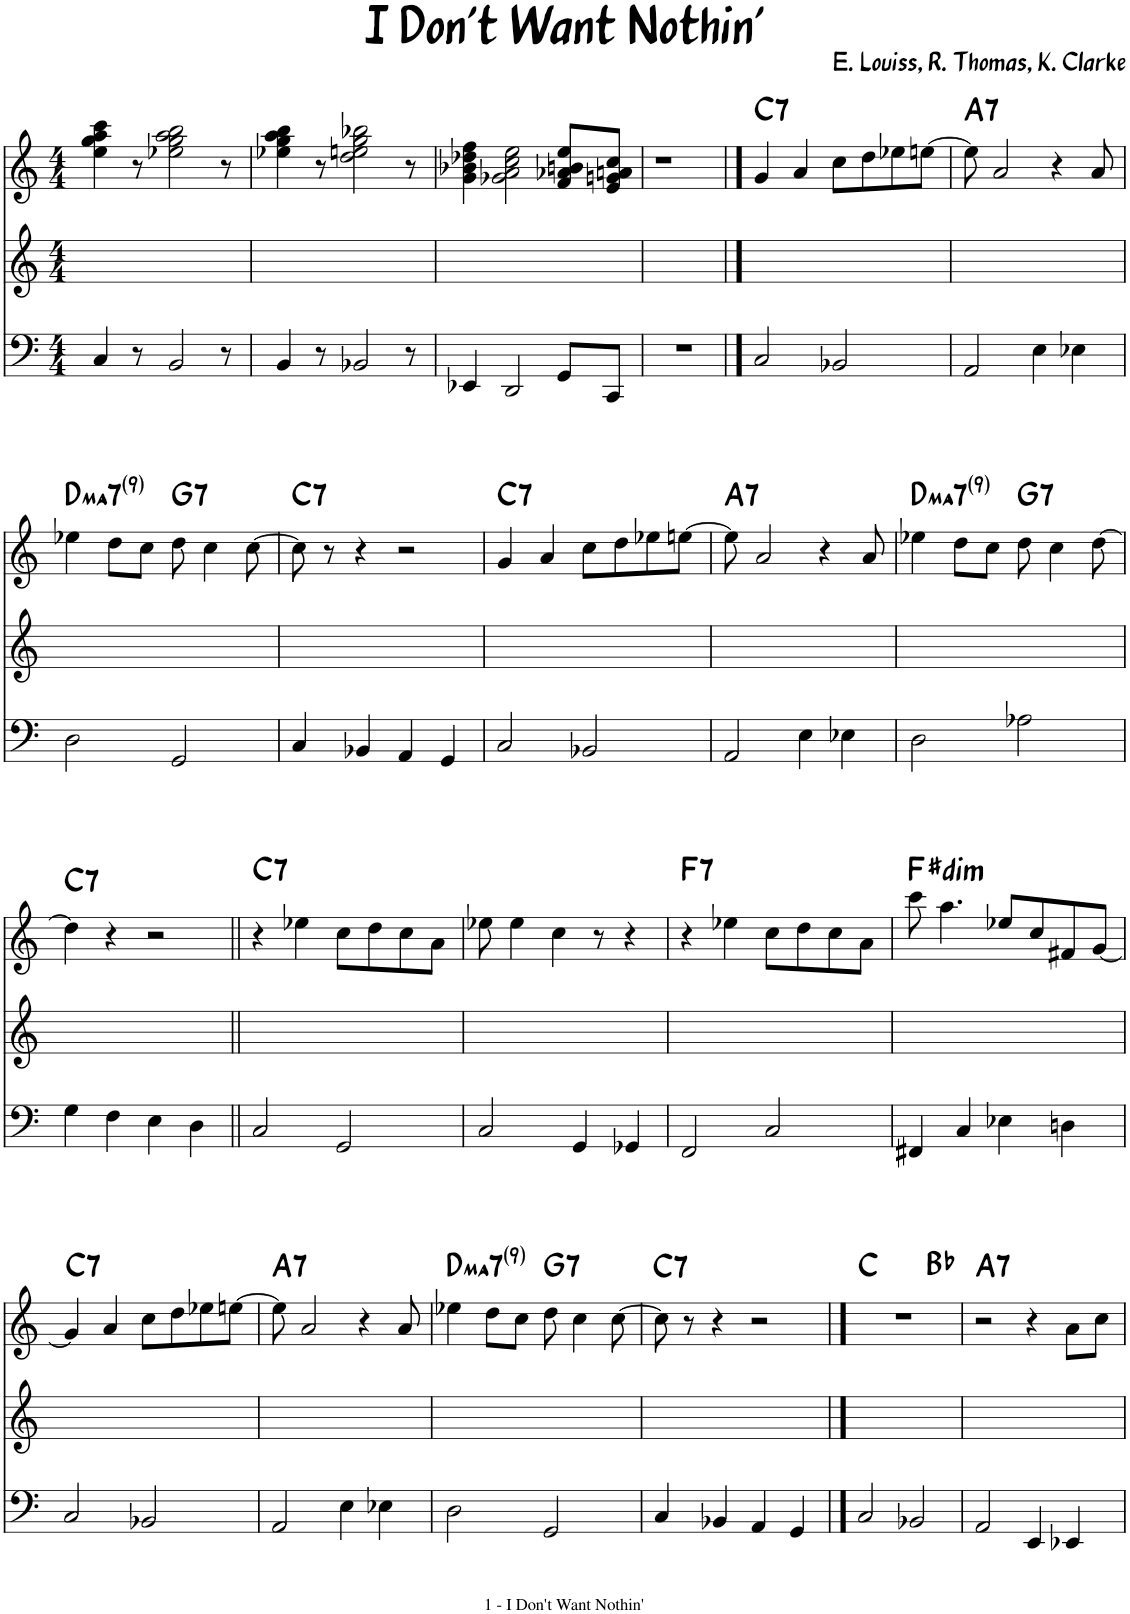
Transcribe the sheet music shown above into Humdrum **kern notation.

**kern	**kern	**kern	**harte
*part3	*part2	*part1	*part1
*staff3	*staff2	*staff1	*
*I"Fretless Electric Bass	*I"Piano	*I"Electronic Organ	*
*	*I'Pno	*I'Elec Org	*
*clefF4	*clefG2	*clefG2	*
*k[]	*k[]	*k[]	*
*M4/4	*M4/4	*M4/4	*
=1	=1	=1	=1
4C/	1ryy	4ee\ 4gg\ 4aa\ 4ccc\	.
8r	.	8r	.
2BB/	.	2ee-X\ 2gg\ 2aa\ 2bb\	.
8r	.	8r	.
=2	=2	=2	=2
4BB/	1ryy	4ee-X\ 4gg\ 4aa\ 4bb\	.
8r	.	8r	.
2BB-X/	.	2dd\ 2een\ 2gg\ 2bb-X\	.
8r	.	8r	.
=3	=3	=3	=3
4EE-X/	1ryy	4g\ 4b-X\ 4dd-X\ 4ff\	.
2DD/	.	2g-X\ 2a\ 2cc\ 2ee\	.
8GG/L	.	8f/ 8a-X/ 8bn/ 8ee/L	.
8CC/J	.	8e/ 8gn/ 8an/ 8cc/J	.
=4	=4	=4	=4
1r	1ryy	1r	.
==5	==5	==5	==5
!	!	!	!LO:H:kt=7
2C/	1ryy	4g/	C:7
.	.	4a/	.
2BB-X/	.	8cc\L	.
.	.	8dd\	.
.	.	8ee-X\	.
.	.	[8een\J	.
=6	=6	=6	=6
!	!	!	!LO:H:kt=7
2AA/	1ryy	8ee\]	A:7
.	.	2a/	.
4E\	.	.	.
.	.	4r	.
4E-X\	.	.	.
.	.	8a/	.
!!LO:LB:g=z
=7	=7	=7	=7
!	!	!	!LO:H:kt=ma7
2D\	1ryy	4ee-X\	D:maj7(9)
.	.	8dd\L	.
.	.	8cc\J	.
!	!	!	!LO:H:kt=7
2GG/	.	8dd\	G:7
.	.	4cc\	.
.	.	[8cc\	.
=8	=8	=8	=8
!	!	!	!LO:H:kt=7
4C/	1ryy	8cc\]	C:7
.	.	8r	.
4BB-X/	.	4r	.
4AA/	.	2r	.
4GG/	.	.	.
=9	=9	=9	=9
!	!	!	!LO:H:kt=7
2C/	1ryy	4g/	C:7
.	.	4a/	.
2BB-X/	.	8cc\L	.
.	.	8dd\	.
.	.	8ee-X\	.
.	.	[8een\J	.
=10	=10	=10	=10
!	!	!	!LO:H:kt=7
2AA/	1ryy	8ee\]	A:7
.	.	2a/	.
4E\	.	.	.
.	.	4r	.
4E-X\	.	.	.
.	.	8a/	.
=11	=11	=11	=11
!	!	!	!LO:H:kt=ma7
2D\	1ryy	4ee-X\	D:maj7(9)
.	.	8dd\L	.
.	.	8cc\J	.
!	!	!	!LO:H:kt=7
2A-X\	.	8dd\	G:7
.	.	4cc\	.
.	.	[8dd\	.
!!LO:LB:g=z
=12	=12	=12	=12
!	!	!	!LO:H:kt=7
4G\	1ryy	4dd\]	C:7
4F\	.	4r	.
4E\	.	2r	.
4D\	.	.	.
=13||	=13||	=13||	=13||
!	!	!	!LO:H:kt=7
2C/	1ryy	4r	C:7
.	.	4ee-X\	.
2GG/	.	8cc\L	.
.	.	8dd\	.
.	.	8cc\	.
.	.	8a\J	.
=14	=14	=14	=14
2C/	1ryy	8ee-X\	.
.	.	4ee-\	.
.	.	4cc\	.
4GG/	.	.	.
.	.	8r	.
4GG-X/	.	4r	.
=15	=15	=15	=15
!	!	!	!LO:H:kt=7
2FF/	1ryy	4r	F:7
.	.	4ee-X\	.
2C/	.	8cc\L	.
.	.	8dd\	.
.	.	8cc\	.
.	.	8a\J	.
=16	=16	=16	=16
!	!	!	!LO:H:kt=dim
4FF#X/	1ryy	8ccc\	F#:dim
.	.	4.aa\	.
4C/	.	.	.
4E-X\	.	8ee-X/L	.
.	.	8cc/	.
4Dn\	.	8f#X/	.
.	.	[8g/J	.
!!LO:LB:g=z
=17	=17	=17	=17
!	!	!	!LO:H:kt=7
2C/	1ryy	4g/]	C:7
.	.	4a/	.
2BB-X/	.	8cc\L	.
.	.	8dd\	.
.	.	8ee-X\	.
.	.	[8een\J	.
=18	=18	=18	=18
!	!	!	!LO:H:kt=7
2AA/	1ryy	8ee\]	A:7
.	.	2a/	.
4E\	.	.	.
.	.	4r	.
4E-X\	.	.	.
.	.	8a/	.
=19	=19	=19	=19
!	!	!	!LO:H:kt=ma7
2D\	1ryy	4ee-X\	D:maj7(9)
.	.	8dd\L	.
.	.	8cc\J	.
!	!	!	!LO:H:kt=7
2GG/	.	8dd\	G:7
.	.	4cc\	.
.	.	[8cc\	.
=20	=20	=20	=20
!	!	!	!LO:H:kt=7
4C/	1ryy	8cc\]	C:7
.	.	8r	.
4BB-X/	.	4r	.
4AA/	.	2r	.
4GG/	.	.	.
==21	==21	==21	==21
2C/	1ryy	1r	C:maj Bb:maj
2BB-X/	.	.	.
=22	=22	=22	=22
!	!	!	!LO:H:kt=7
2AA/	1ryy	2r	A:7
4EE/	.	4r	.
4EE-X/	.	8a\L	.
.	.	8cc\J	.
=	=	=	=
*-	*-	*-	*-
